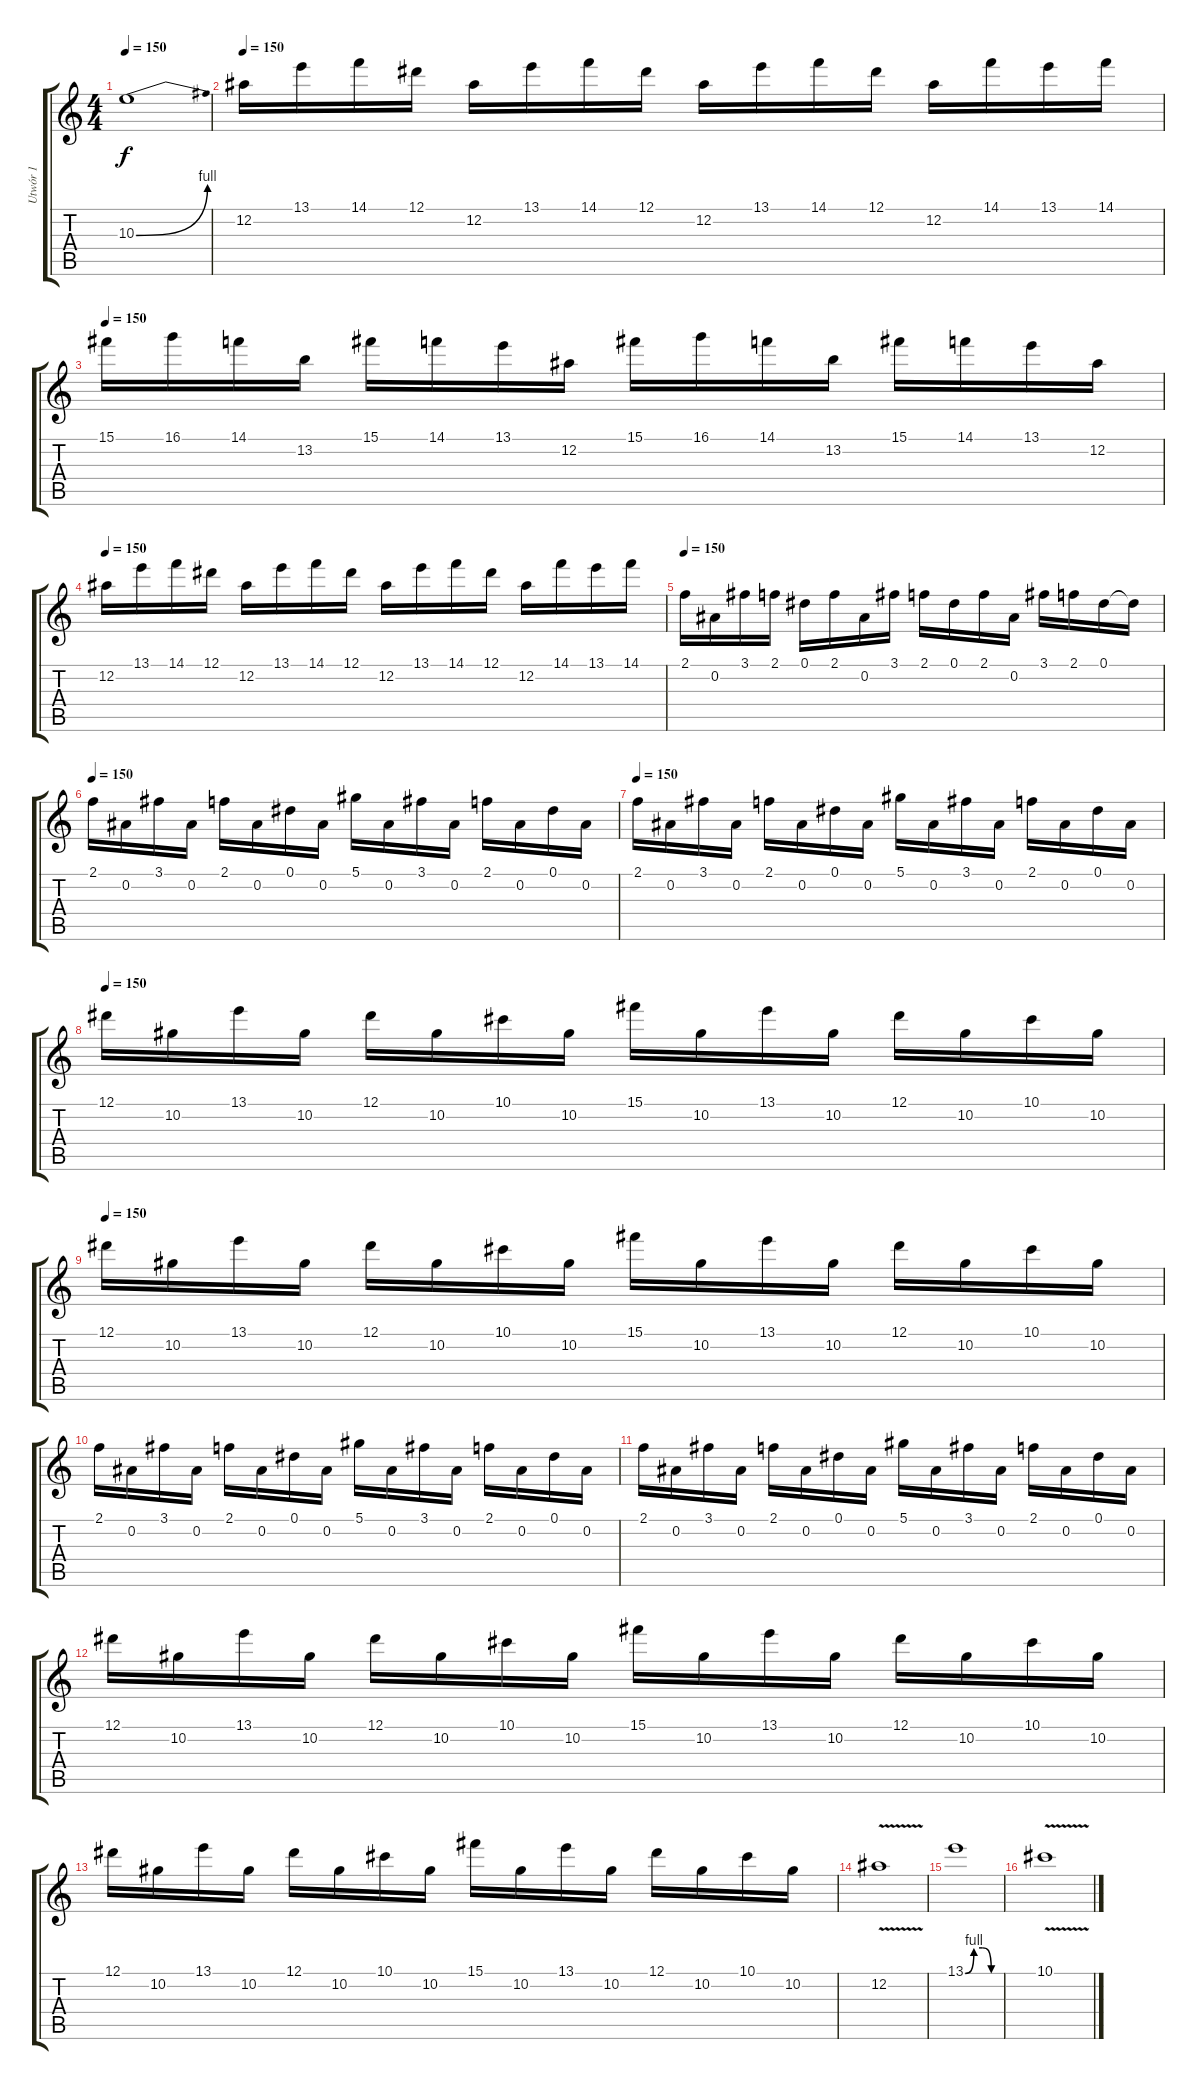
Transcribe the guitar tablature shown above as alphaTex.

\track ("Utwór 1" "Utwór 1") {instrument distortionguitar}
\staff {score tabs}
\tuning (Eb4 Bb3 Gb3 Db3 Ab2 Eb2) {hide}
\ts (4 4)
\tempo 150
\clef g2
\ks c
10.3{be (bend 0 0 60 4)}.1{dy f} |
\tempo 150
12.2.16 13.1.16 14.1.16 12.1.16 12.2.16 13.1.16 14.1.16 12.1.16 12.2.16 13.1.16 14.1.16 12.1.16 12.2.16 14.1.16 13.1.16 14.1.16 |
\tempo 150
15.1.16 16.1.16 14.1.16 13.2.16 15.1.16 14.1.16 13.1.16 12.2.16 15.1.16 16.1.16 14.1.16 13.2.16 15.1.16 14.1.16 13.1.16 12.2.16 |
\tempo 150
12.2.16 13.1.16 14.1.16 12.1.16 12.2.16 13.1.16 14.1.16 12.1.16 12.2.16 13.1.16 14.1.16 12.1.16 12.2.16 14.1.16 13.1.16 14.1.16 |
\tempo 150
2.1.16 0.2.16 3.1.16 2.1.16 0.1.16 2.1.16 0.2.16 3.1.16 2.1.16 0.1.16 2.1.16 0.2.16 3.1.16 2.1.16 0.1.16 0.1{t}.16 |
\tempo 150
2.1.16 0.2.16 3.1.16 0.2.16 2.1.16 0.2.16 0.1.16 0.2.16 5.1.16 0.2.16 3.1.16 0.2.16 2.1.16 0.2.16 0.1.16 0.2.16 |
\tempo 150
2.1.16 0.2.16 3.1.16 0.2.16 2.1.16 0.2.16 0.1.16 0.2.16 5.1.16 0.2.16 3.1.16 0.2.16 2.1.16 0.2.16 0.1.16 0.2.16 |
\tempo 150
12.1.16 10.2.16 13.1.16 10.2.16 12.1.16 10.2.16 10.1.16 10.2.16 15.1.16 10.2.16 13.1.16 10.2.16 12.1.16 10.2.16 10.1.16 10.2.16 |
\tempo 150
12.1.16 10.2.16 13.1.16 10.2.16 12.1.16 10.2.16 10.1.16 10.2.16 15.1.16 10.2.16 13.1.16 10.2.16 12.1.16 10.2.16 10.1.16 10.2.16 |
2.1.16 0.2.16 3.1.16 0.2.16 2.1.16 0.2.16 0.1.16 0.2.16 5.1.16 0.2.16 3.1.16 0.2.16 2.1.16 0.2.16 0.1.16 0.2.16 |
2.1.16 0.2.16 3.1.16 0.2.16 2.1.16 0.2.16 0.1.16 0.2.16 5.1.16 0.2.16 3.1.16 0.2.16 2.1.16 0.2.16 0.1.16 0.2.16 |
12.1.16 10.2.16 13.1.16 10.2.16 12.1.16 10.2.16 10.1.16 10.2.16 15.1.16 10.2.16 13.1.16 10.2.16 12.1.16 10.2.16 10.1.16 10.2.16 |
12.1.16 10.2.16 13.1.16 10.2.16 12.1.16 10.2.16 10.1.16 10.2.16 15.1.16 10.2.16 13.1.16 10.2.16 12.1.16 10.2.16 10.1.16 10.2.16 |
12.2{v}.1 |
13.1{be (custom 0 0 15 4 30 4 45 0 60 0)}.1 |
10.1{v}.1
